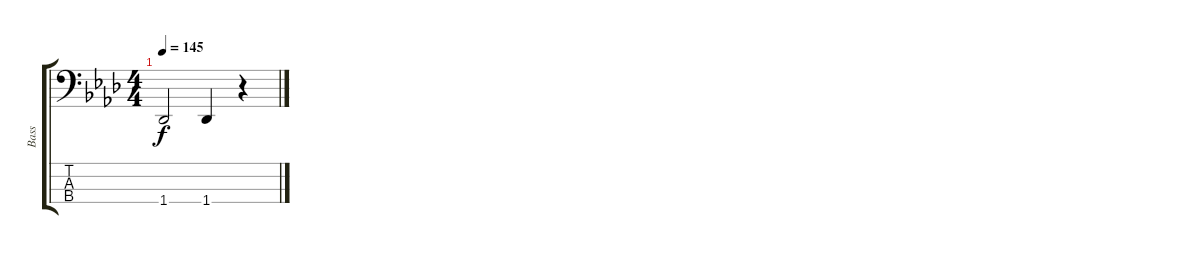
\track ("Bass" "Bass") {instrument electricbasspick}
\staff {score tabs}
\tuning (F2 C2 G1 C1) {hide}
\ts (4 4)
\tempo 145
\clef f4
\ks ab
1.4.2{dy f} 1.4.4 r.4
